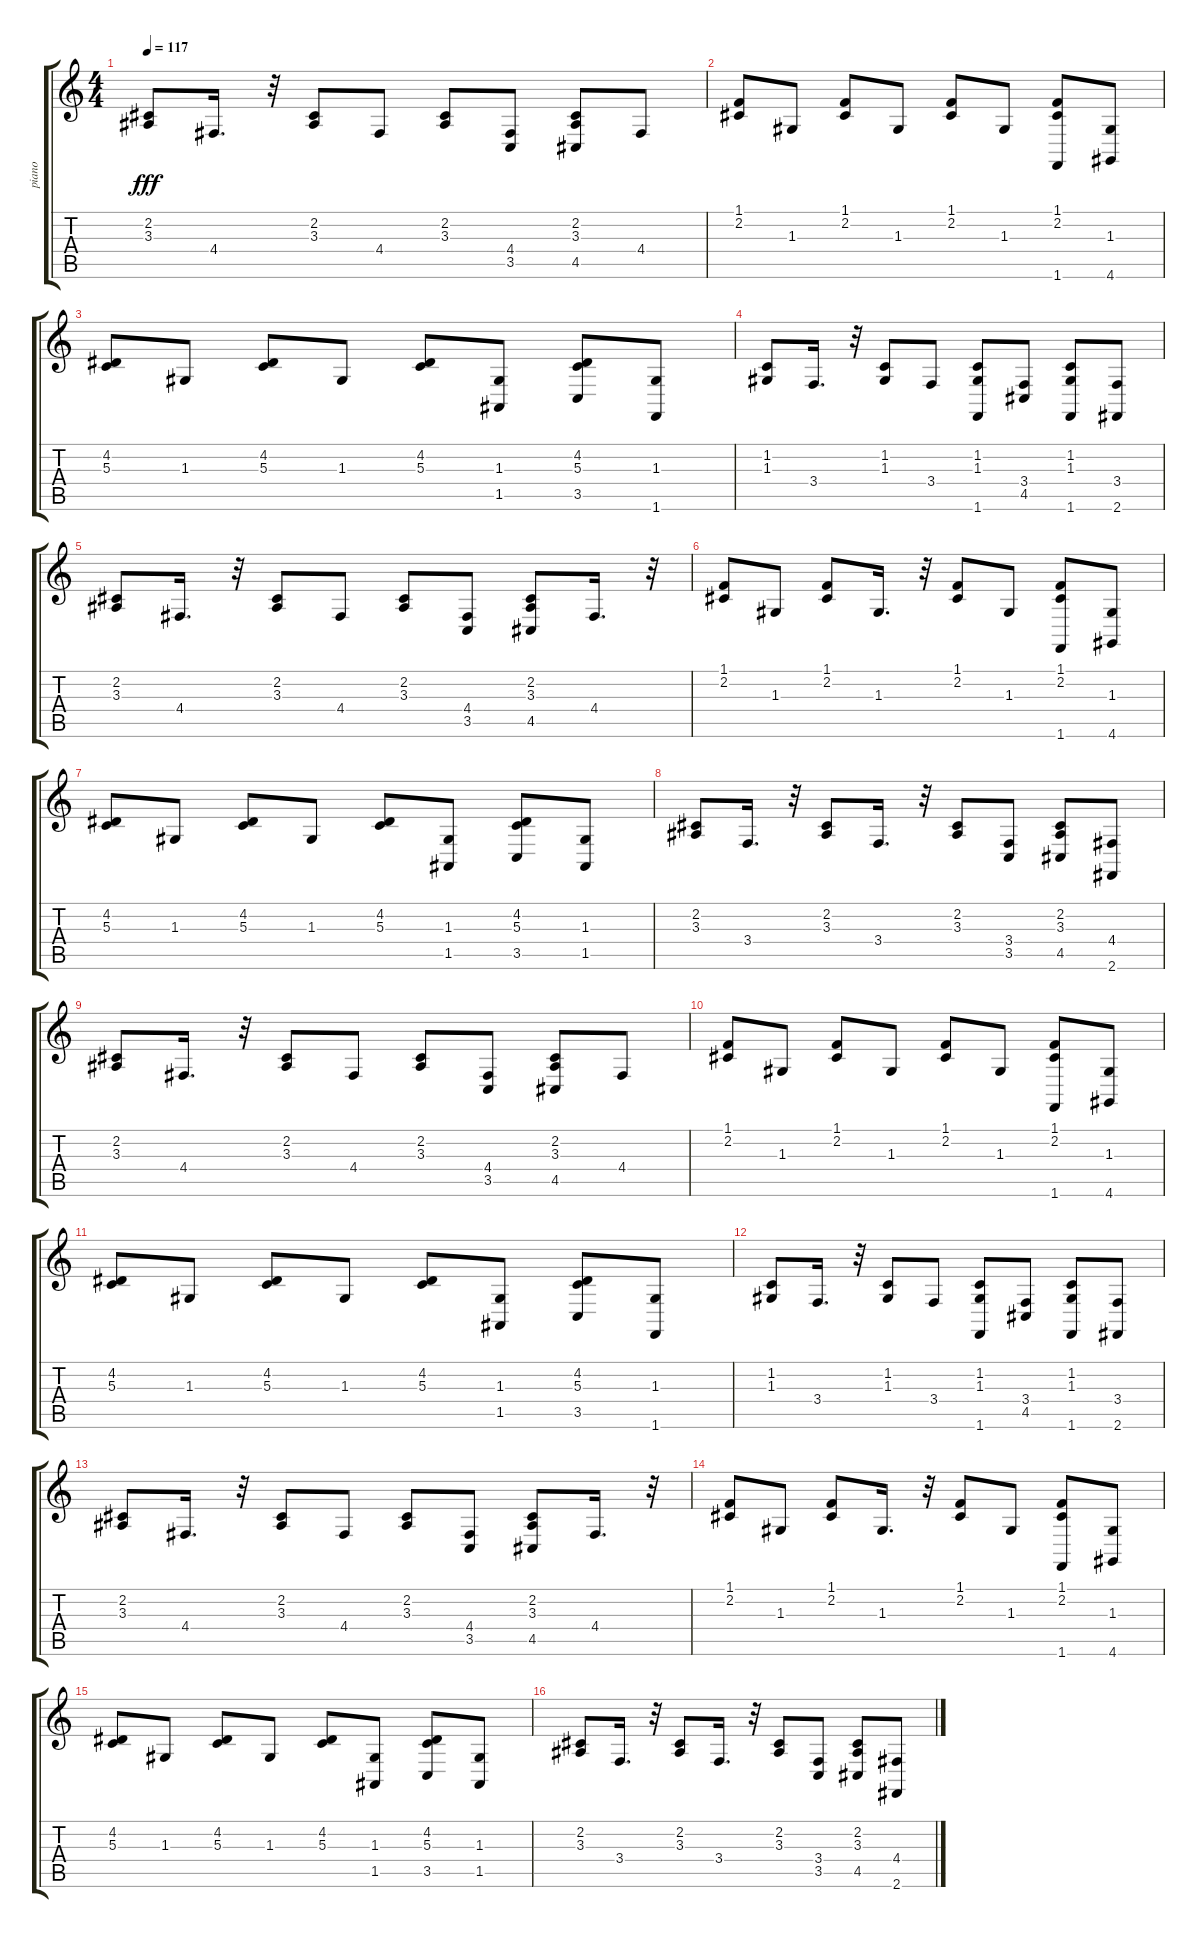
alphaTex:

\track ("piano" "piano") {instrument brightacousticpiano}
\staff {score tabs}
\tuning (E4 B3 G3 D3 A2 E2) {hide}
\ts (4 4)
\tempo 117
\clef g2
\ks c
(2.2 3.3).8{dy fff} 4.4.16{d} r.32 (2.2 3.3).8 4.4.8 (2.2 3.3).8 (4.4 3.5).8 (2.2 3.3 4.5).8 4.4.8 |
(1.1 2.2).8 1.3.8 (1.1 2.2).8 1.3.8 (1.1 2.2).8 1.3.8 (1.1 2.2 1.6).8 (1.3 4.6).8 |
(4.2 5.3).8 1.3.8 (4.2 5.3).8 1.3.8 (4.2 5.3).8 (1.3 1.5).8 (4.2 5.3 3.5).8 (1.3 1.6).8 |
(1.2 1.3).8 3.4.16{d} r.32 (1.2 1.3).8 3.4.8 (1.2 1.3 1.6).8 (3.4 4.5).8 (1.2 1.3 1.6).8 (3.4 2.6).8 |
(2.2 3.3).8 4.4.16{d} r.32 (2.2 3.3).8 4.4.8 (2.2 3.3).8 (4.4 3.5).8 (2.2 3.3 4.5).8 4.4.16{d} r.32 |
(1.1 2.2).8 1.3.8 (1.1 2.2).8 1.3.16{d} r.32 (1.1 2.2).8 1.3.8 (1.1 2.2 1.6).8 (1.3 4.6).8 |
(4.2 5.3).8 1.3.8 (4.2 5.3).8 1.3.8 (4.2 5.3).8 (1.3 1.5).8 (4.2 5.3 3.5).8 (1.3 1.5).8 |
(2.2 3.3).8 3.4.16{d} r.32 (2.2 3.3).8 3.4.16{d} r.32 (2.2 3.3).8 (3.4 3.5).8 (2.2 3.3 4.5).8 (4.4 2.6).8 |
(2.2 3.3).8 4.4.16{d} r.32 (2.2 3.3).8 4.4.8 (2.2 3.3).8 (4.4 3.5).8 (2.2 3.3 4.5).8 4.4.8 |
(1.1 2.2).8 1.3.8 (1.1 2.2).8 1.3.8 (1.1 2.2).8 1.3.8 (1.1 2.2 1.6).8 (1.3 4.6).8 |
(4.2 5.3).8 1.3.8 (4.2 5.3).8 1.3.8 (4.2 5.3).8 (1.3 1.5).8 (4.2 5.3 3.5).8 (1.3 1.6).8 |
(1.2 1.3).8 3.4.16{d} r.32 (1.2 1.3).8 3.4.8 (1.2 1.3 1.6).8 (3.4 4.5).8 (1.2 1.3 1.6).8 (3.4 2.6).8 |
(2.2 3.3).8 4.4.16{d} r.32 (2.2 3.3).8 4.4.8 (2.2 3.3).8 (4.4 3.5).8 (2.2 3.3 4.5).8 4.4.16{d} r.32 |
(1.1 2.2).8 1.3.8 (1.1 2.2).8 1.3.16{d} r.32 (1.1 2.2).8 1.3.8 (1.1 2.2 1.6).8 (1.3 4.6).8 |
(4.2 5.3).8 1.3.8 (4.2 5.3).8 1.3.8 (4.2 5.3).8 (1.3 1.5).8 (4.2 5.3 3.5).8 (1.3 1.5).8 |
(2.2 3.3).8 3.4.16{d} r.32 (2.2 3.3).8 3.4.16{d} r.32 (2.2 3.3).8 (3.4 3.5).8 (2.2 3.3 4.5).8 (4.4 2.6).8
